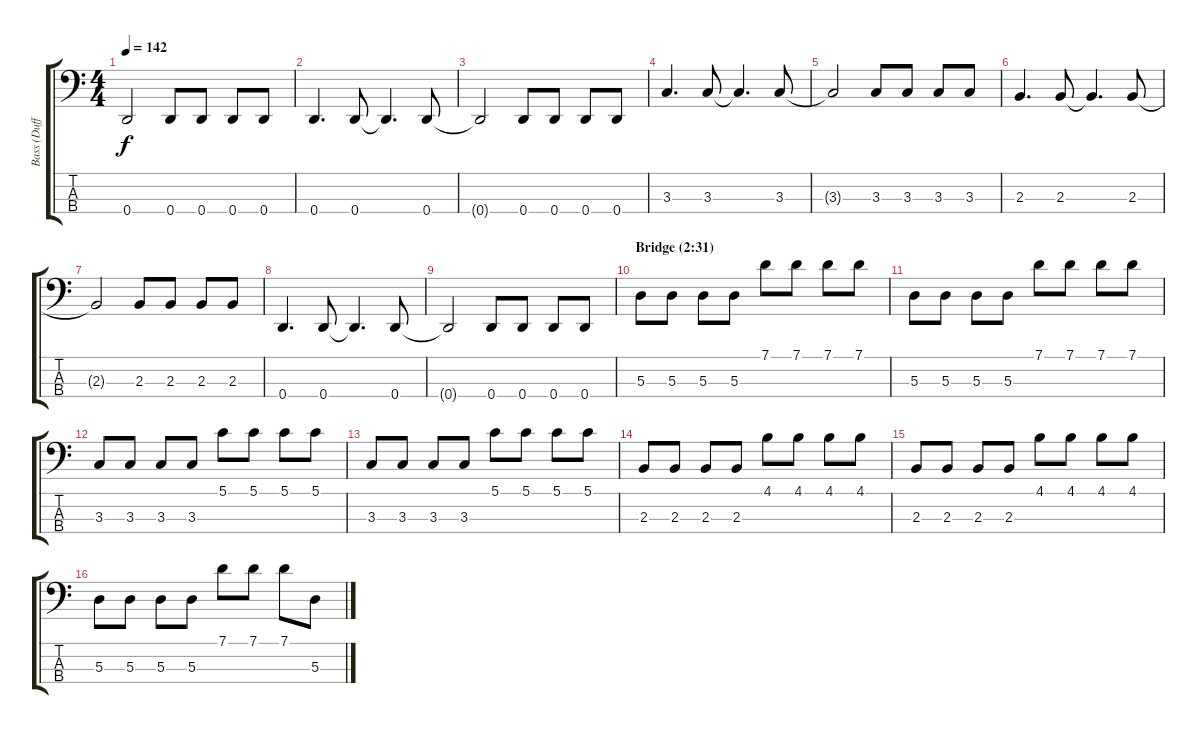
\track ("Bass (Duff McKagan)" "Bass (Duff") {instrument electricbasspick}
\staff {score tabs}
\tuning (G2 D2 A1 D1) {hide}
\ts (4 4)
\tempo 142
\clef f4
\ks c
0.4{t}.2{dy f} 0.4.8 0.4.8 0.4.8 0.4.8 |
0.4.4{d} 0.4.8 0.4{t}.4{d} 0.4.8 |
0.4{t}.2 0.4.8 0.4.8 0.4.8 0.4.8 |
3.3.4{d} 3.3.8 3.3{t}.4{d} 3.3.8 |
3.3{t}.2 3.3.8 3.3.8 3.3.8 3.3.8 |
2.3.4{d} 2.3.8 2.3{t}.4{d} 2.3.8 |
2.3{t}.2 2.3.8 2.3.8 2.3.8 2.3.8 |
0.4.4{d} 0.4.8 0.4{t}.4{d} 0.4.8 |
0.4{t}.2 0.4.8 0.4.8 0.4.8 0.4.8 |
\section ("" "Bridge (2:31)")
5.3.8 5.3.8 5.3.8 5.3.8 7.1.8 7.1.8 7.1.8 7.1.8 |
5.3.8 5.3.8 5.3.8 5.3.8 7.1.8 7.1.8 7.1.8 7.1.8 |
3.3.8 3.3.8 3.3.8 3.3.8 5.1.8 5.1.8 5.1.8 5.1.8 |
3.3.8 3.3.8 3.3.8 3.3.8 5.1.8 5.1.8 5.1.8 5.1.8 |
2.3.8 2.3.8 2.3.8 2.3.8 4.1.8 4.1.8 4.1.8 4.1.8 |
2.3.8 2.3.8 2.3.8 2.3.8 4.1.8 4.1.8 4.1.8 4.1.8 |
5.3.8 5.3.8 5.3.8 5.3.8 7.1.8 7.1.8 7.1.8 5.3.8
